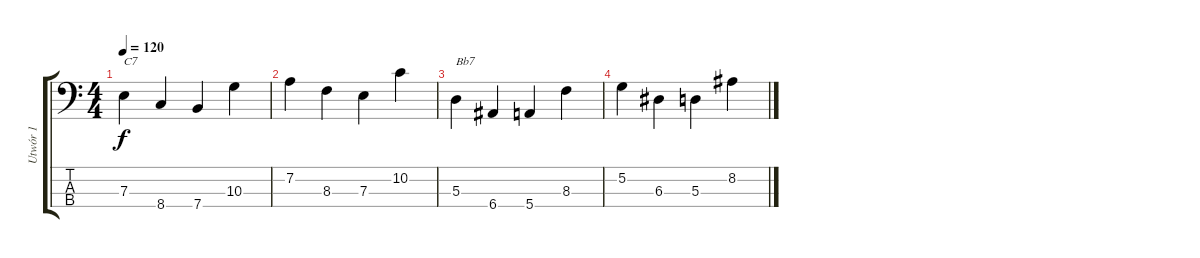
\track ("Utwór 1" "Utwór 1") {instrument acousticguitarnylon}
\staff {score tabs}
\tuning (G2 D2 A1 E1) {hide}
\ts (4 4)
\tempo 120
\clef f4
\ks c
7.3.4{txt "C7" dy f instrument acousticguitarnylon} 8.4.4 7.4.4 10.3.4 |
7.2.4 8.3.4 7.3.4 10.2.4 |
5.3.4{txt "Bb7"} 6.4.4 5.4.4 8.3.4 |
5.2.4 6.3.4 5.3.4 8.2.4
